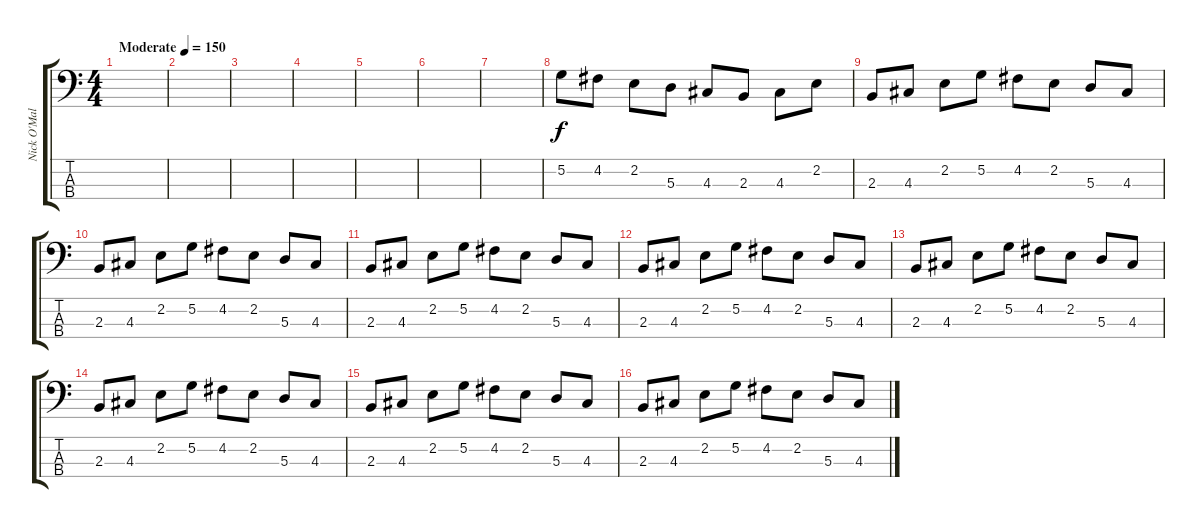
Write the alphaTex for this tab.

\track ("Nick O'Malley" "Nick O'Mal") {instrument electricbasspick}
\staff {score tabs}
\tuning (G2 D2 A1 E1) {hide}
\ts (4 4)
\tempo (150 "Moderate")
\clef f4
\ks c
|
|
|
|
|
|
|
5.2.8 4.2.8 2.2.8 5.3.8 4.3.8 2.3.8 4.3.8 2.2.8 |
2.3.8 4.3.8 2.2.8 5.2.8 4.2.8 2.2.8 5.3.8 4.3.8 |
2.3.8 4.3.8 2.2.8 5.2.8 4.2.8 2.2.8 5.3.8 4.3.8 |
2.3.8 4.3.8 2.2.8 5.2.8 4.2.8 2.2.8 5.3.8 4.3.8 |
2.3.8 4.3.8 2.2.8 5.2.8 4.2.8 2.2.8 5.3.8 4.3.8 |
2.3.8 4.3.8 2.2.8 5.2.8 4.2.8 2.2.8 5.3.8 4.3.8 |
2.3.8 4.3.8 2.2.8 5.2.8 4.2.8 2.2.8 5.3.8 4.3.8 |
2.3.8 4.3.8 2.2.8 5.2.8 4.2.8 2.2.8 5.3.8 4.3.8 |
2.3.8 4.3.8 2.2.8 5.2.8 4.2.8 2.2.8 5.3.8 4.3.8
